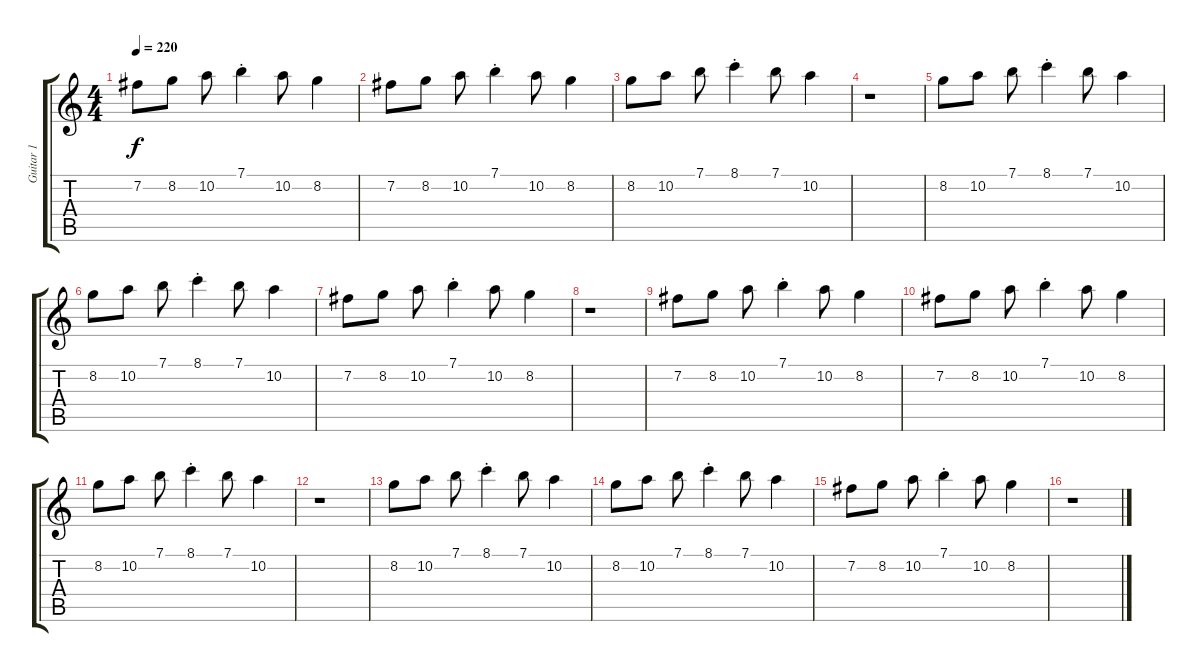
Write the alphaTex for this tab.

\track ("Guitar 1" "Guitar 1") {instrument acousticguitarnylon}
\staff {score tabs}
\tuning (E4 B3 G3 D3 A2 E2) {hide}
\ts (4 4)
\tempo 220
\clef g2
\ks c
7.2.8{dy f balance 2} 8.2.8 10.2.8 7.1{st}.4 10.2.8 8.2.4 |
7.2.8 8.2.8 10.2.8 7.1{st}.4 10.2.8 8.2.4 |
8.2.8 10.2.8 7.1.8 8.1{st}.4 7.1.8 10.2.4 |
r.1 |
8.2.8 10.2.8 7.1.8 8.1{st}.4 7.1.8 10.2.4 |
8.2.8 10.2.8 7.1.8 8.1{st}.4 7.1.8 10.2.4 |
7.2.8 8.2.8 10.2.8 7.1{st}.4 10.2.8 8.2.4 |
r.1 |
7.2.8 8.2.8 10.2.8 7.1{st}.4 10.2.8 8.2.4 |
7.2.8 8.2.8 10.2.8 7.1{st}.4 10.2.8 8.2.4 |
8.2.8 10.2.8 7.1.8 8.1{st}.4 7.1.8 10.2.4 |
r.1 |
8.2.8 10.2.8 7.1.8 8.1{st}.4 7.1.8 10.2.4 |
8.2.8 10.2.8 7.1.8 8.1{st}.4 7.1.8 10.2.4 |
7.2.8 8.2.8 10.2.8 7.1{st}.4 10.2.8 8.2.4 |
r.1
